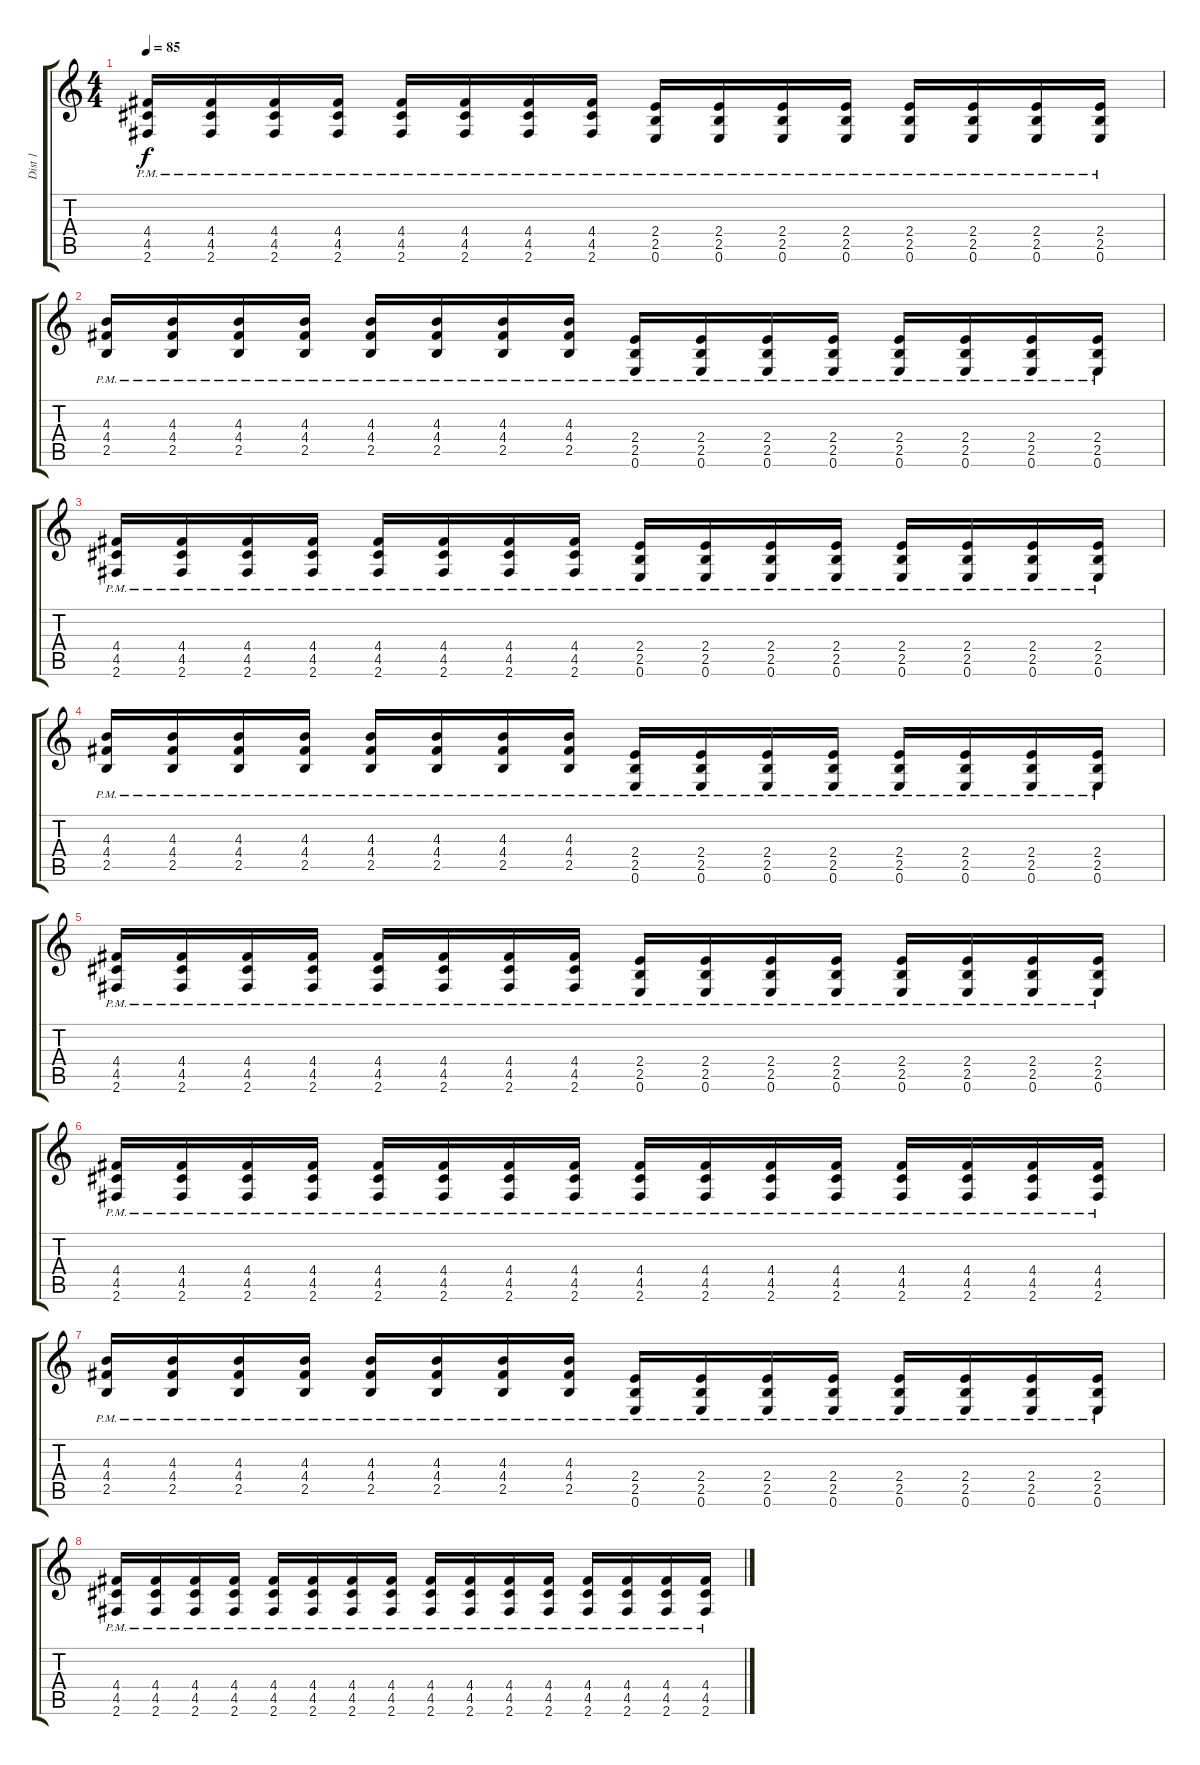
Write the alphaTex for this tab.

\track ("Dist 1" "Dist 1") {instrument overdrivenguitar}
\staff {score tabs}
\tuning (E4 B3 G3 D3 A2 E2) {hide}
\ts (4 4)
\tempo 85
\clef g2
\ks c
(4.4{pm} 4.5{pm} 2.6{pm}).16{dy f} (4.4{pm} 4.5{pm} 2.6{pm}).16 (4.4{pm} 4.5{pm} 2.6{pm}).16 (4.4{pm} 4.5{pm} 2.6{pm}).16 (4.4{pm} 4.5{pm} 2.6{pm}).16 (4.4{pm} 4.5{pm} 2.6{pm}).16 (4.4{pm} 4.5{pm} 2.6{pm}).16 (4.4{pm} 4.5{pm} 2.6{pm}).16 (2.4{pm} 2.5{pm} 0.6{pm}).16 (2.4{pm} 2.5{pm} 0.6{pm}).16 (2.4{pm} 2.5{pm} 0.6{pm}).16 (2.4{pm} 2.5{pm} 0.6{pm}).16 (2.4{pm} 2.5{pm} 0.6{pm}).16 (2.4{pm} 2.5{pm} 0.6{pm}).16 (2.4{pm} 2.5{pm} 0.6{pm}).16 (2.4{pm} 2.5{pm} 0.6{pm}).16 |
(4.3 4.4{pm} 2.5{pm}).16 (4.3 4.4{pm} 2.5{pm}).16 (4.3 4.4{pm} 2.5{pm}).16 (4.3 4.4{pm} 2.5{pm}).16 (4.3 4.4{pm} 2.5{pm}).16 (4.3 4.4{pm} 2.5{pm}).16 (4.3 4.4{pm} 2.5{pm}).16 (4.3 4.4{pm} 2.5{pm}).16 (2.4{pm} 2.5{pm} 0.6{pm}).16 (2.4{pm} 2.5{pm} 0.6{pm}).16 (2.4{pm} 2.5{pm} 0.6{pm}).16 (2.4{pm} 2.5{pm} 0.6{pm}).16 (2.4{pm} 2.5{pm} 0.6{pm}).16 (2.4{pm} 2.5{pm} 0.6{pm}).16 (2.4{pm} 2.5{pm} 0.6{pm}).16 (2.4{pm} 2.5{pm} 0.6{pm}).16 |
(4.4{pm} 4.5{pm} 2.6{pm}).16 (4.4{pm} 4.5{pm} 2.6{pm}).16 (4.4{pm} 4.5{pm} 2.6{pm}).16 (4.4{pm} 4.5{pm} 2.6{pm}).16 (4.4{pm} 4.5{pm} 2.6{pm}).16 (4.4{pm} 4.5{pm} 2.6{pm}).16 (4.4{pm} 4.5{pm} 2.6{pm}).16 (4.4{pm} 4.5{pm} 2.6{pm}).16 (2.4{pm} 2.5{pm} 0.6{pm}).16 (2.4{pm} 2.5{pm} 0.6{pm}).16 (2.4{pm} 2.5{pm} 0.6{pm}).16 (2.4{pm} 2.5{pm} 0.6{pm}).16 (2.4{pm} 2.5{pm} 0.6{pm}).16 (2.4{pm} 2.5{pm} 0.6{pm}).16 (2.4{pm} 2.5{pm} 0.6{pm}).16 (2.4{pm} 2.5{pm} 0.6{pm}).16 |
(4.3 4.4{pm} 2.5{pm}).16 (4.3 4.4{pm} 2.5{pm}).16 (4.3 4.4{pm} 2.5{pm}).16 (4.3 4.4{pm} 2.5{pm}).16 (4.3 4.4{pm} 2.5{pm}).16 (4.3 4.4{pm} 2.5{pm}).16 (4.3 4.4{pm} 2.5{pm}).16 (4.3 4.4{pm} 2.5{pm}).16 (2.4{pm} 2.5{pm} 0.6{pm}).16 (2.4{pm} 2.5{pm} 0.6{pm}).16 (2.4{pm} 2.5{pm} 0.6{pm}).16 (2.4{pm} 2.5{pm} 0.6{pm}).16 (2.4{pm} 2.5{pm} 0.6{pm}).16 (2.4{pm} 2.5{pm} 0.6{pm}).16 (2.4{pm} 2.5{pm} 0.6{pm}).16 (2.4{pm} 2.5{pm} 0.6{pm}).16 |
(4.4{pm} 4.5{pm} 2.6{pm}).16 (4.4{pm} 4.5{pm} 2.6{pm}).16 (4.4{pm} 4.5{pm} 2.6{pm}).16 (4.4{pm} 4.5{pm} 2.6{pm}).16 (4.4{pm} 4.5{pm} 2.6{pm}).16 (4.4{pm} 4.5{pm} 2.6{pm}).16 (4.4{pm} 4.5{pm} 2.6{pm}).16 (4.4{pm} 4.5{pm} 2.6{pm}).16 (2.4{pm} 2.5{pm} 0.6{pm}).16 (2.4{pm} 2.5{pm} 0.6{pm}).16 (2.4{pm} 2.5{pm} 0.6{pm}).16 (2.4{pm} 2.5{pm} 0.6{pm}).16 (2.4{pm} 2.5{pm} 0.6{pm}).16 (2.4{pm} 2.5{pm} 0.6{pm}).16 (2.4{pm} 2.5{pm} 0.6{pm}).16 (2.4{pm} 2.5{pm} 0.6{pm}).16 |
(4.4{pm} 4.5{pm} 2.6{pm}).16 (4.4{pm} 4.5{pm} 2.6{pm}).16 (4.4{pm} 4.5{pm} 2.6{pm}).16 (4.4{pm} 4.5{pm} 2.6{pm}).16 (4.4{pm} 4.5{pm} 2.6{pm}).16 (4.4{pm} 4.5{pm} 2.6{pm}).16 (4.4{pm} 4.5{pm} 2.6{pm}).16 (4.4{pm} 4.5{pm} 2.6{pm}).16 (4.4{pm} 4.5{pm} 2.6{pm}).16 (4.4{pm} 4.5{pm} 2.6{pm}).16 (4.4{pm} 4.5{pm} 2.6{pm}).16 (4.4{pm} 4.5{pm} 2.6{pm}).16 (4.4{pm} 4.5{pm} 2.6{pm}).16 (4.4{pm} 4.5{pm} 2.6{pm}).16 (4.4{pm} 4.5{pm} 2.6{pm}).16 (4.4{pm} 4.5{pm} 2.6{pm}).16 |
(4.3{pm} 4.4{pm} 2.5{pm}).16 (4.3{pm} 4.4{pm} 2.5{pm}).16 (4.3{pm} 4.4{pm} 2.5{pm}).16 (4.3{pm} 4.4{pm} 2.5{pm}).16 (4.3{pm} 4.4{pm} 2.5{pm}).16 (4.3{pm} 4.4{pm} 2.5{pm}).16 (4.3{pm} 4.4{pm} 2.5{pm}).16 (4.3{pm} 4.4{pm} 2.5{pm}).16 (2.4{pm} 2.5{pm} 0.6{pm}).16 (2.4{pm} 2.5{pm} 0.6{pm}).16 (2.4{pm} 2.5{pm} 0.6{pm}).16 (2.4{pm} 2.5{pm} 0.6{pm}).16 (2.4{pm} 2.5{pm} 0.6{pm}).16 (2.4{pm} 2.5{pm} 0.6{pm}).16 (2.4{pm} 2.5{pm} 0.6{pm}).16 (2.4{pm} 2.5{pm} 0.6{pm}).16 |
(4.4{pm} 4.5{pm} 2.6{pm}).16 (4.4{pm} 4.5{pm} 2.6{pm}).16 (4.4{pm} 4.5{pm} 2.6{pm}).16 (4.4{pm} 4.5{pm} 2.6{pm}).16 (4.4{pm} 4.5{pm} 2.6{pm}).16 (4.4{pm} 4.5{pm} 2.6{pm}).16 (4.4{pm} 4.5{pm} 2.6{pm}).16 (4.4{pm} 4.5{pm} 2.6{pm}).16 (4.4{pm} 4.5{pm} 2.6{pm}).16 (4.4{pm} 4.5{pm} 2.6{pm}).16 (4.4{pm} 4.5{pm} 2.6{pm}).16 (4.4{pm} 4.5{pm} 2.6{pm}).16 (4.4{pm} 4.5{pm} 2.6{pm}).16 (4.4{pm} 4.5{pm} 2.6{pm}).16 (4.4{pm} 4.5{pm} 2.6{pm}).16 (4.4{pm} 4.5{pm} 2.6{pm}).16
